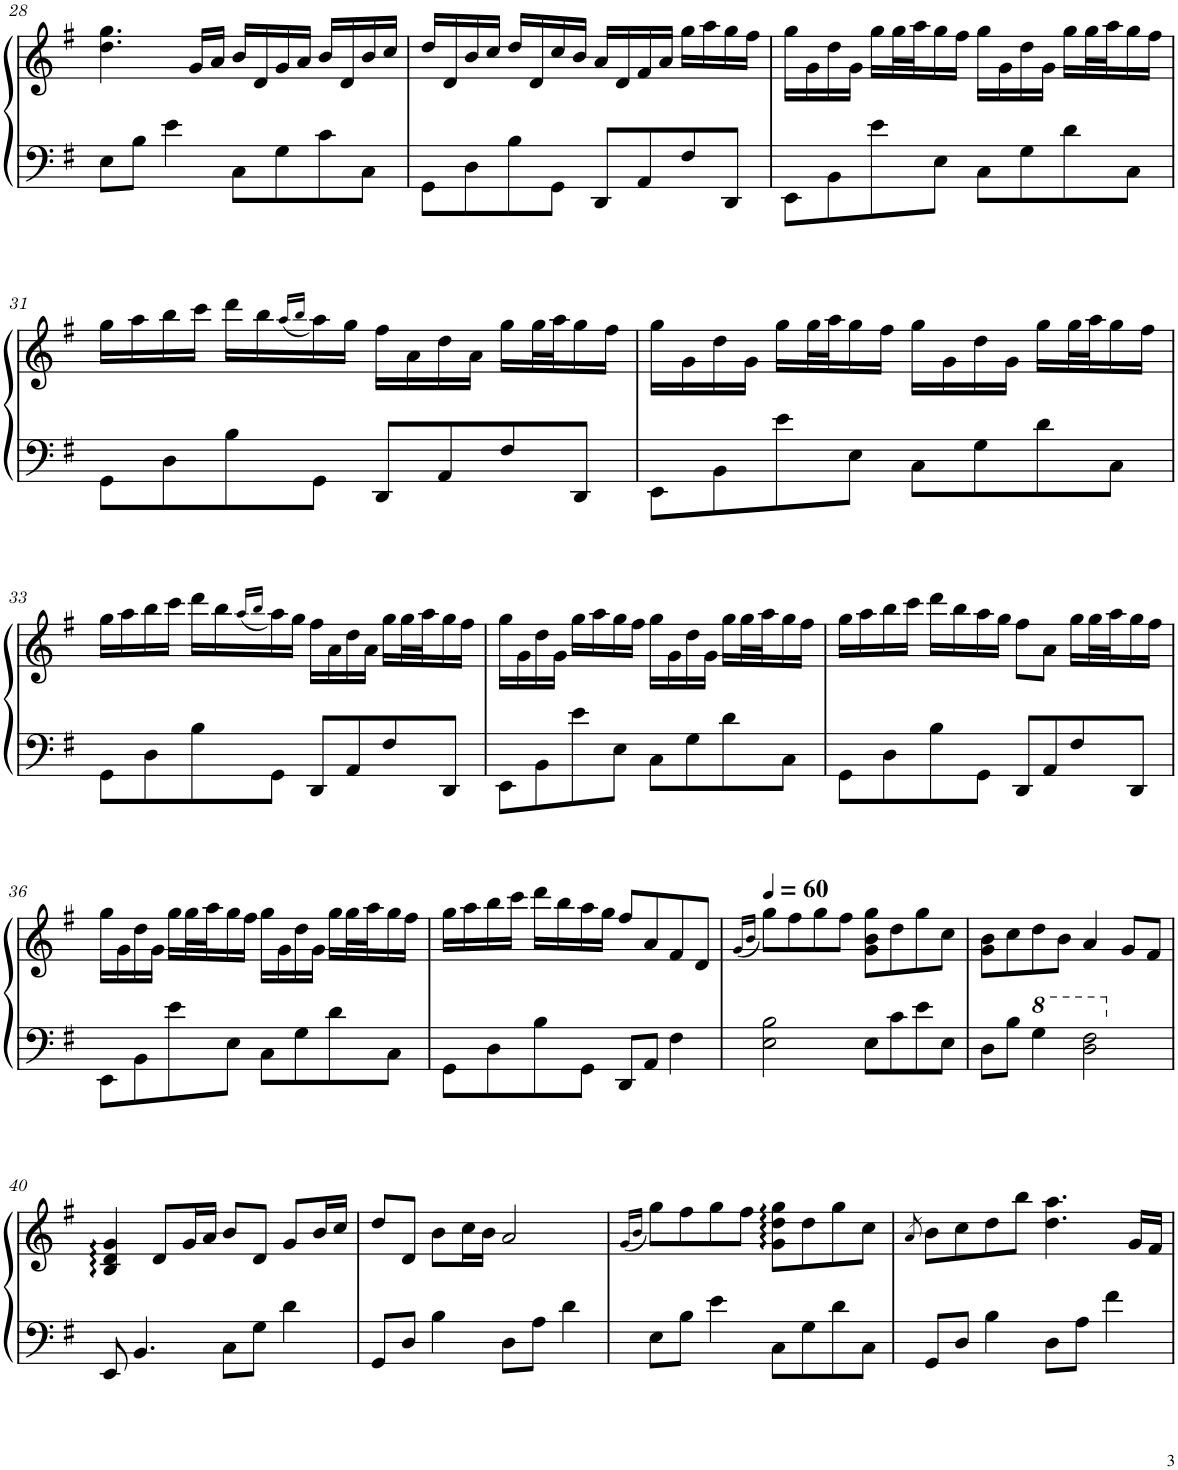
**kern	**kern
*part1	*part1
*staff2	*staff1
*I"Piano	*
*I'Pno.	*
!!LO:PB:g=z
*clefF4	*clefG2
*k[f#]	*k[f#]
*M4/4	*M4/4
*met(c)	*met(c)
=28	=28
8E\L	4.dd\ 4.gg\
8B\J	.
4e\	.
.	16g/LL
.	16a/JJ
8C\L	16b/LL
.	16d/
8G\	16g/
.	16a/JJ
8c\	16b/LL
.	16d/
8C\J	16b/
.	16cc/JJ
=29	=29
8GG\L	16dd/LL
.	16d/
8D\	16b/
.	16cc/JJ
8B\	16dd/LL
.	16d/
8GG\J	16cc/
.	16b/JJ
8DD/L	16a/LL
.	16d/
8AA/	16f#/
.	16a/JJ
8F#/	16gg\LL
.	16aa\
8DD/J	16gg\
.	16ff#\JJ
=30	=30
8EE\L	16gg\LL
.	16g\
8BB\	16dd\
.	16g\JJ
8e\	16gg\LL
.	32gg\L
.	32aa\J
8E\J	16gg\
.	16ff#\JJ
8C\L	16gg\LL
.	16g\
8G\	16dd\
.	16g\JJ
8d\	16gg\LL
.	32gg\L
.	32aa\J
8C\J	16gg\
.	16ff#\JJ
!!LO:LB:g=z
=31	=31
8GG\L	16gg\LL
.	16aa\
8D\	16bb\
.	16ccc\JJ
8B\	16ddd\LL
.	16bb\
.	(16qaa/LL
.	16qbb/JJ
8GG\J	16aa\)
.	16gg\JJ
8DD/L	16ff#\LL
.	16a\
8AA/	16dd\
.	16a\JJ
8F#/	16gg\LL
.	32gg\L
.	32aa\J
8DD/J	16gg\
.	16ff#\JJ
=32	=32
8EE\L	16gg\LL
.	16g\
8BB\	16dd\
.	16g\JJ
8e\	16gg\LL
.	32gg\L
.	32aa\J
8E\J	16gg\
.	16ff#\JJ
8C\L	16gg\LL
.	16g\
8G\	16dd\
.	16g\JJ
8d\	16gg\LL
.	32gg\L
.	32aa\J
8C\J	16gg\
.	16ff#\JJ
!!LO:LB:g=z
=33	=33
8GG\L	16gg\LL
.	16aa\
8D\	16bb\
.	16ccc\JJ
8B\	16ddd\LL
.	16bb\
.	(16qaa/LL
.	16qbb/JJ
8GG\J	16aa\)
.	16gg\JJ
8DD/L	16ff#\LL
.	16a\
8AA/	16dd\
.	16a\JJ
8F#/	16gg\LL
.	32gg\L
.	32aa\J
8DD/J	16gg\
.	16ff#\JJ
=34	=34
8EE\L	16gg\LL
.	16g\
8BB\	16dd\
.	16g\JJ
8e\	16gg\LL
.	16aa\
8E\J	16gg\
.	16ff#\JJ
8C\L	16gg\LL
.	16g\
8G\	16dd\
.	16g\JJ
8d\	16gg\LL
.	32gg\L
.	32aa\J
8C\J	16gg\
.	16ff#\JJ
=35	=35
8GG\L	16gg\LL
.	16aa\
8D\	16bb\
.	16ccc\JJ
8B\	16ddd\LL
.	16bb\
8GG\J	16aa\
.	16gg\JJ
8DD/L	8ff#\L
8AA/	8a\J
8F#/	16gg\LL
.	32gg\L
.	32aa\J
8DD/J	16gg\
.	16ff#\JJ
!!LO:LB:g=z
=36	=36
8EE\L	16gg\LL
.	16g\
8BB\	16dd\
.	16g\JJ
8e\	16gg\LL
.	32gg\L
.	32aa\J
8E\J	16gg\
.	16ff#\JJ
8C\L	16gg\LL
.	16g\
8G\	16dd\
.	16g\JJ
8d\	16gg\LL
.	32gg\L
.	32aa\J
8C\J	16gg\
.	16ff#\JJ
=37	=37
8GG\L	16gg\LL
.	16aa\
8D\	16bb\
.	16ccc\JJ
8B\	16ddd\LL
.	16bb\
8GG\J	16aa\
.	16gg\JJ
8DD/L	8ff#/L
8AA/J	8a/
4F#\	8f#/
.	8d/J
=38	=38
*	*MM60
.	(16qg/LL
.	16qb/JJ
2E\ 2B\	8gg\L)
.	8ff#\
.	8gg\
.	8ff#\J
8E\L	8g\ 8b\ 8gg\L
8c\	8dd\
8e\	8gg\
8E\J	8cc\J
=39	=39
8D\L	8g\ 8b\L
8B\J	8cc\
*8va	*
4g\	8dd\
.	8b\J
2d\ 2f#\	4a/
.	8g/L
.	8f#/J
!!LO:LB:g=z
=40	=40
*X8va	*
8EE/	4B/:: 4d/:: 4g/::
4.BB/	.
.	8d/L
.	16g/L
.	16a/JJ
8C\L	8b/L
8G\J	8d/J
4d\	8g/L
.	16b/L
.	16cc/JJ
=41	=41
8GG/L	8dd/L
8D/J	8d/J
4B\	8b\L
.	16cc\L
.	16b\JJ
8D\L	2a/
8A\J	.
4d\	.
=42	=42
.	(16qg/LL
.	16qb/JJ
8E\L	8gg\L)
8B\J	8ff#\
4e\	8gg\
.	8ff#\J
8C\L	8g\:: 8dd\:: 8gg\::L
8G\	8dd\
8d\	8gg\
8C\J	8cc\J
=43	=43
.	8qa/
8GG/L	8b\L
8D/J	8cc\
4B\	8dd\
.	8bb\J
8D\L	4.dd\ 4.aa\
8A\J	.
4f#\	.
.	16g/LL
.	16f#/JJ
=	=
*-	*-
